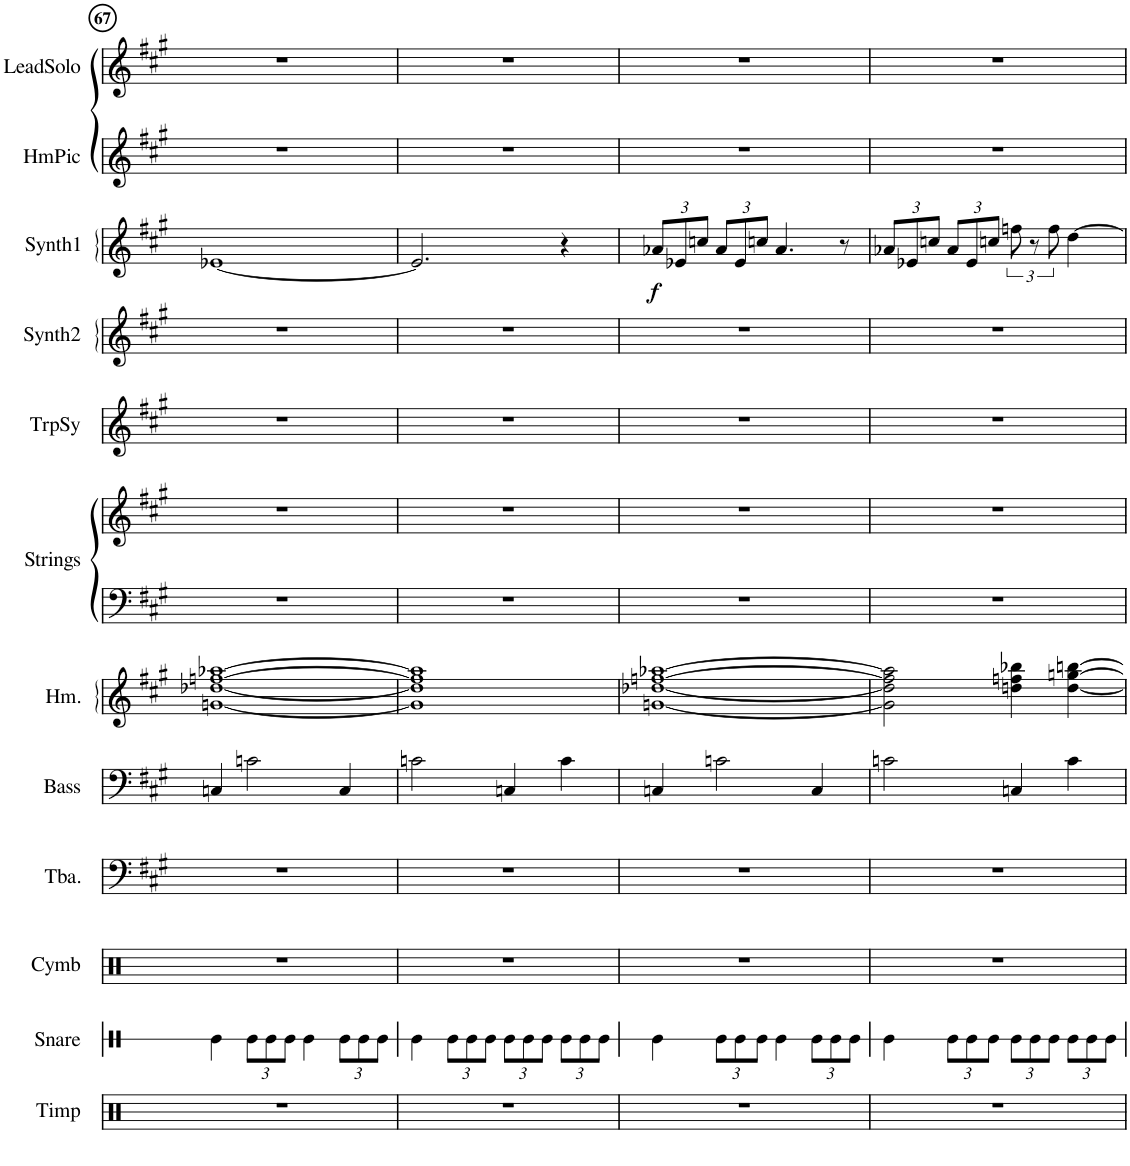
**kern	**kern	**kern	**kern	**kern	**kern	**kern	**kern	**kern	**kern	**kern	**dynam	**kern	**kern
*part12	*part11	*part10	*part9	*part8	*part7	*part6	*part6	*part5	*part4	*part3	*part3	*part2	*part1
*staff13	*staff12	*staff11	*staff10	*staff9	*staff8	*staff7	*staff6	*staff5	*staff4	*staff3	*staff3	*staff2	*staff1
*I"Timp	*I"Snare	*I"Cymb	*I"Tuba	*I"Bass	*I"Hm.	*I"Strings	*	*I"TrpSy	*I"Synth2	*I"Synth1	*	*I"HmPic	*I"LeadSolo
*I'Timp	*I'Snare	*I'Cymb	*I'Tba.	*I'Bass	*I'Hm.	*I'Strings	*	*I'TrpSy	*I'Synth2	*I'Synth1	*	*I'HmPic	*I'LeadSolo
!!LO:PB:g=z
*clefX	*clefX	*clefX	*clefF4	*clefF4	*clefG2	*clefF4	*clefG2	*clefG2	*clefG2	*clefG2	*	*clefG2	*clefG2
*	*	*	*	*Trd7c12	*	*	*	*	*	*	*	*	*
*k[]	*k[]	*k[]	*k[f#c#g#]	*k[f#c#g#]	*k[f#c#g#]	*k[f#c#g#]	*k[f#c#g#]	*k[f#c#g#]	*k[f#c#g#]	*k[f#c#g#]	*	*k[f#c#g#]	*k[f#c#g#]
*M4/4	*M4/4	*M4/4	*M4/4	*M4/4	*M4/4	*M4/4	*M4/4	*M4/4	*M4/4	*M4/4	*	*M4/4	*M4/4
=67	=67	=67	=67	=67	=67	=67	=67	=67	=67	=67	=67	=67	=67
1r	4Re\	1r	1r	4Cn/	[1gn [1dd-X [1ffn [1aa-X	1r	1r	1r	1r	[1e-X	.	1r	1r
*	*Xbrackettup	*	*	*	*	*	*	*	*	*	*	*	*
.	12Re\L	.	.	2cn\	.	.	.	.	.	.	.	.	.
.	12Re\	.	.	.	.	.	.	.	.	.	.	.	.
.	12Re\J	.	.	.	.	.	.	.	.	.	.	.	.
.	4Re\	.	.	.	.	.	.	.	.	.	.	.	.
.	12Re\L	.	.	4C/	.	.	.	.	.	.	.	.	.
.	12Re\	.	.	.	.	.	.	.	.	.	.	.	.
.	12Re\J	.	.	.	.	.	.	.	.	.	.	.	.
=68	=68	=68	=68	=68	=68	=68	=68	=68	=68	=68	=68	=68	=68
1r	4Re\	1r	1r	2cn\	1g] 1dd-] 1ff] 1aa-]	1r	1r	1r	1r	2.e-/]	.	1r	1r
.	12Re\L	.	.	.	.	.	.	.	.	.	.	.	.
.	12Re\	.	.	.	.	.	.	.	.	.	.	.	.
.	12Re\J	.	.	.	.	.	.	.	.	.	.	.	.
.	12Re\L	.	.	4Cn/	.	.	.	.	.	.	.	.	.
.	12Re\	.	.	.	.	.	.	.	.	.	.	.	.
.	12Re\J	.	.	.	.	.	.	.	.	.	.	.	.
.	12Re\L	.	.	4c\	.	.	.	.	.	4r	.	.	.
.	12Re\	.	.	.	.	.	.	.	.	.	.	.	.
.	12Re\J	.	.	.	.	.	.	.	.	.	.	.	.
=69	=69	=69	=69	=69	=69	=69	=69	=69	=69	=69	=69	=69	=69
*	*	*	*	*	*	*	*	*	*	*Xbrackettup	*	*	*
!	!	!	!	!	!	!	!	!	!	!	!LO:DY:b	!	!
1r	4Re\	1r	1r	4Cn/	[1gn [1dd-X [1ffn [1aa-X	1r	1r	1r	1r	12a-X/L	f	1r	1r
.	.	.	.	.	.	.	.	.	.	12e-X/	.	.	.
.	.	.	.	.	.	.	.	.	.	12ccn/J	.	.	.
.	12Re\L	.	.	2cn\	.	.	.	.	.	12a-/L	.	.	.
.	12Re\	.	.	.	.	.	.	.	.	12e-/	.	.	.
.	12Re\J	.	.	.	.	.	.	.	.	12ccn/J	.	.	.
.	4Re\	.	.	.	.	.	.	.	.	4.a-/	.	.	.
.	12Re\L	.	.	4C/	.	.	.	.	.	.	.	.	.
.	12Re\	.	.	.	.	.	.	.	.	.	.	.	.
.	.	.	.	.	.	.	.	.	.	8r	.	.	.
.	12Re\J	.	.	.	.	.	.	.	.	.	.	.	.
=70	=70	=70	=70	=70	=70	=70	=70	=70	=70	=70	=70	=70	=70
1r	4Re\	1r	1r	2cn\	2g\] 2dd-\] 2ff\] 2aa-\]	1r	1r	1r	1r	12a-X/L	.	1r	1r
.	.	.	.	.	.	.	.	.	.	12e-X/	.	.	.
.	.	.	.	.	.	.	.	.	.	12ccn/J	.	.	.
.	12Re\L	.	.	.	.	.	.	.	.	12a-/L	.	.	.
.	12Re\	.	.	.	.	.	.	.	.	12e-/	.	.	.
.	12Re\J	.	.	.	.	.	.	.	.	12ccn/J	.	.	.
*	*	*	*	*	*	*	*	*	*	*brackettup	*	*	*
.	12Re\L	.	.	4Cn/	4ddn\ 4ffn\ 4bb-X\	.	.	.	.	12ffn\	.	.	.
.	12Re\	.	.	.	.	.	.	.	.	12r	.	.	.
.	12Re\J	.	.	.	.	.	.	.	.	12ff\	.	.	.
.	12Re\L	.	.	4c\	[4dd\ [4ggn\ [4bbn\	.	.	.	.	[4dd\	.	.	.
.	12Re\	.	.	.	.	.	.	.	.	.	.	.	.
.	12Re\J	.	.	.	.	.	.	.	.	.	.	.	.
=	=	=	=	=	=	=	=	=	=	=	=	=	=
*-	*-	*-	*-	*-	*-	*-	*-	*-	*-	*-	*-	*-	*-
